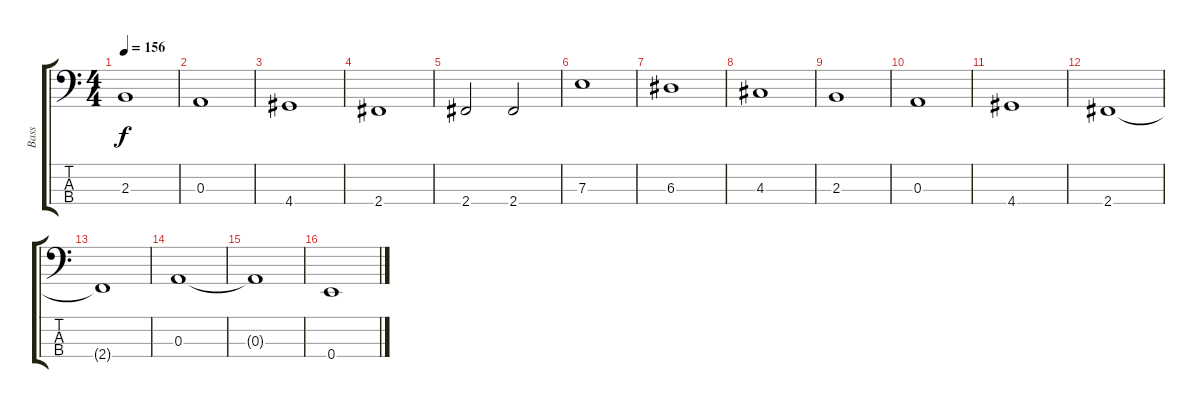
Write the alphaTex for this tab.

\track ("Bass" "Bass") {instrument electricbassfinger}
\staff {score tabs}
\tuning (G2 D2 A1 E1) {hide}
\ts (4 4)
\tempo 156
\clef f4
\ks c
2.3.1{dy f} |
0.3.1 |
4.4.1 |
2.4.1 |
2.4.2 2.4.2 |
7.3.1 |
6.3.1 |
4.3.1 |
2.3.1 |
0.3.1 |
4.4.1 |
2.4.1 |
2.4{t}.1 |
0.3.1 |
0.3{t}.1 |
0.4.1
